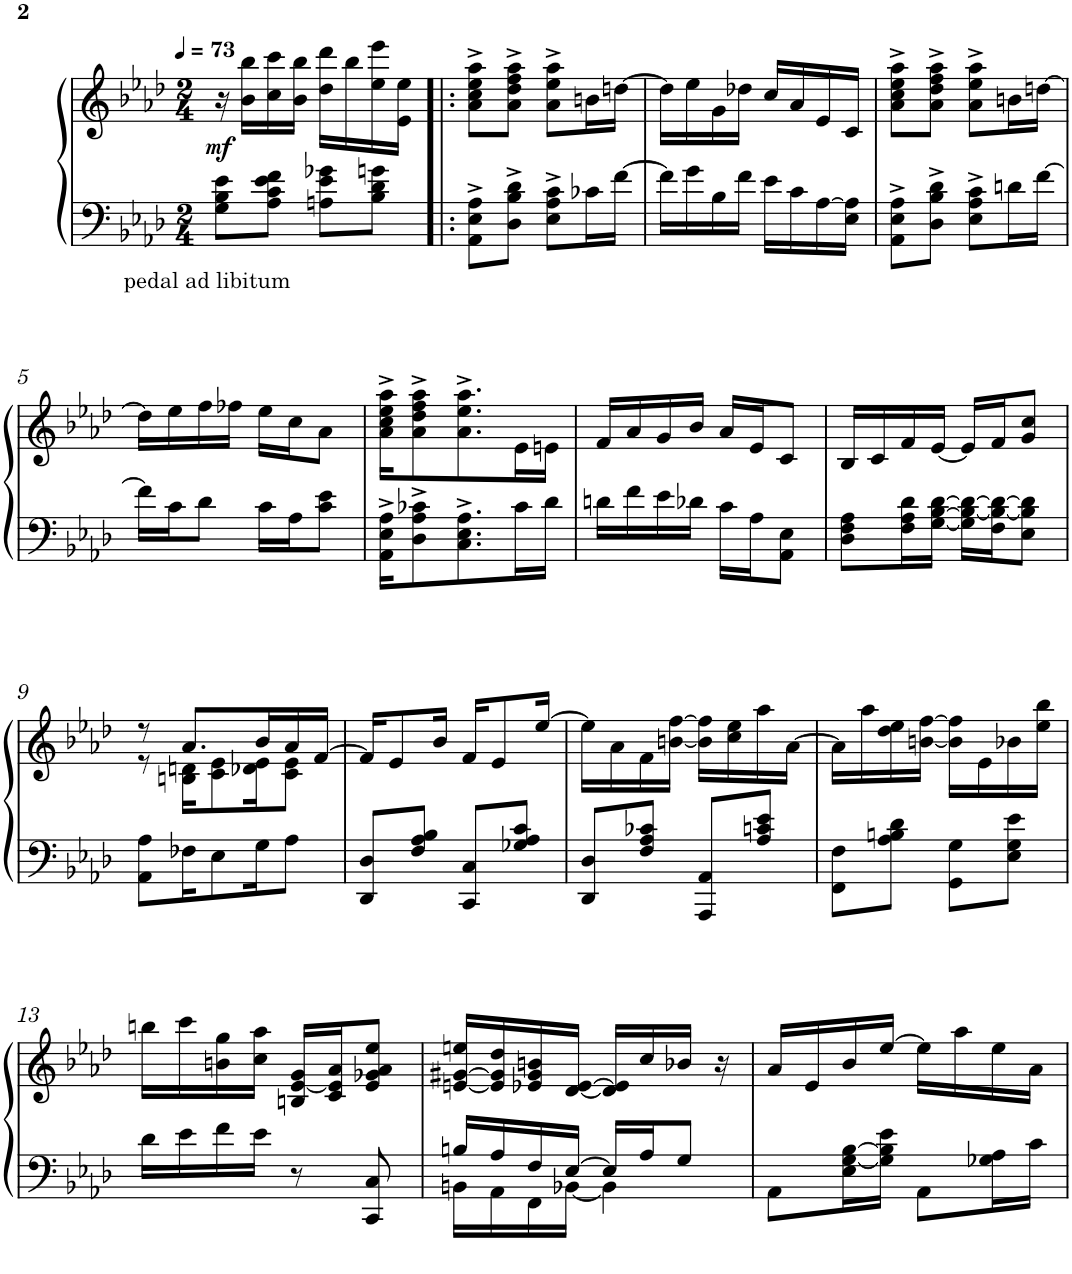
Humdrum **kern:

**kern	**kern	**dynam
*part1	*part1	*part1
*staff2	*staff1	*staff1/2
*I"Piano	*	*
*I'Pno.	*	*
*clefF4	*clefG2	*
*k[b-e-a-d-]	*k[b-e-a-d-]	*
*A-:	*A-:	*
*M2/4	*M2/4	*
*MM73	*MM73	*
=1	=1	=1
!LO:TX:b:t=pedal ad libitum	!	!
!	!	!LO:DY:a=2
8G\ 8B-\ 8e-\L	16r	mf
.	16b-\ 16bb-\LL	.
8A-\ 8c\ 8e-\ 8f\J	16cc\ 16ccc\	.
.	16b-\ 16bb-\JJ	.
8An\ 8e-\ 8g-X\L	16dd-\ 16ddd-\LL	.
.	16bb-\	.
8B-\ 8d-\ 8gn\J	16ee-\ 16eee-\	.
.	16e-\ 16ee-\JJ	.
=2!|:	=2!|:	=2!|:
8AA-\^ 8E-\^ 8A-\^L	8a-\^ 8cc\^ 8ee-\^ 8aa-\^L	.
8D-\^ 8B-\^ 8d-\^J	8a-\^ 8dd-\^ 8ff\^ 8aa-\^J	.
8E-\^ 8A-\^ 8c\^L	8a-\^ 8ee-\^ 8aa-\^L	.
16c-X\L	16bn\L	.
[16f\JJ	[16ddn\JJ	.
=3	=3	=3
16f\LL]	16dd\LL]	.
16g\	16ee-\	.
16B-\	16g\	.
16f\JJ	16dd-X\JJ	.
16e-\LL	16cc/LL	.
16c\	16a-/	.
[16A-\	16e-/	.
16E-\ 16A-\]JJ	16c/JJ	.
=4	=4	=4
8AA-\^ 8E-\^ 8A-\^L	8a-\^ 8cc\^ 8ee-\^ 8aa-\^L	.
8D-\^ 8B-\^ 8d-\^J	8a-\^ 8dd-\^ 8ff\^ 8aa-\^J	.
8E-\^ 8A-\^ 8c\^L	8a-\^ 8ee-\^ 8aa-\^L	.
16dn\L	16bn\L	.
[16f\JJ	[16ddn\JJ	.
!!LO:LB:g=z
=5	=5	=5
16f\LL]	16dd\LL]	.
16c\J	16ee-\	.
8d-\J	16ff\	.
.	16ff-X\JJ	.
16c\LL	16ee-\LL	.
16A-\J	16cc\J	.
8c\ 8e-\J	8a-\J	.
=6	=6	=6
16AA-\^ 16E-\^ 16A-\^KL	16a-\^ 16cc\^ 16ee-\^ 16aa-\^KL	.
8D-\^ 8A-\^ 8c-X\^	8a-\^ 8dd-\^ 8ff\^ 8aa-\^	.
8.C\^ 8.E-\^ 8.A-\^	8.a-\^ 8.ee-\^ 8.aa-\^	.
16c-\L	16e-\L	.
16d-\JJ	16en\JJ	.
=7	=7	=7
16dn\LL	16f/LL	.
16f\	16a-/	.
16e-\	16g/	.
16d-X\JJ	16b-/JJ	.
16c\LL	16a-/LL	.
16A-\J	16e-/J	.
8AA-\ 8E-\J	8c/J	.
=8	=8	=8
8D-\ 8F\ 8A-\L	16B-/LL	.
.	16c/	.
16F\ 16A-\ 16d-\L	16f/	.
[16G\ [16B-\ [16d-\JJ	[16e-/JJ	.
16G\] 16B-\_ 16d-\_LL	16e-/LL]	.
16F\ 16B-\_ 16d-\_J	16f/J	.
8E-\ 8B-\] 8d-\]J	8g/ 8cc/J	.
!!LO:LB:g=z
=9	=9	=9
*	*^	*
8AA-\ 8A-\L	8r	8r	.
16F-X\K	8.a-/L	16Bn\ 16dn\KL	.
8E-\	.	8c\ 8e-\	.
16G\K	16b-/L	16d-X\ 16e-\K	.
8A-\J	16a-/	8c\ 8e-\J	.
.	[>16f/JJ	.	.
*	*v	*v	*
=10	=10	=10
8DD-/ 8D-/L	16f/KL]	.
.	8e-/	.
8F/ 8A-/ 8B-/J	.	.
.	16b-/Jk	.
8CC/ 8C/L	16f/KL	.
.	8e-/	.
8G-X/ 8A-/ 8c/J	.	.
.	[16ee-/Jk	.
=11	=11	=11
8DD-/ 8D-/L	16ee-\LL]	.
.	16a-\	.
8F/ 8A-/ 8c-X/J	16f\	.
.	[16bn\ [16ff\JJ	.
8AAA-/ 8AA-/L	16b\] 16ff\]LL	.
.	16cc\ 16ee-\	.
8A-/ 8cn/ 8e-/J	16aa-\	.
.	[16a-\JJ	.
=12	=12	=12
8FF\ 8F\L	16a-\LL]	.
.	16aa-\	.
8A-\ 8Bn\ 8d-\J	16dd-\ 16ee-\	.
.	[16bn\ [16ff\JJ	.
8GG\ 8G\L	16b\] 16ff\]LL	.
.	16e-\	.
8E-\ 8G\ 8e-\J	16b-X\	.
.	16ee-\ 16bb-\JJ	.
!!LO:LB:g=z
=13	=13	=13
16d-\LL	16bbn\LL	.
16e-\	16ccc\	.
16f\	16bn\ 16gg\	.
16e-\JJ	16cc\ 16aa-\JJ	.
8r	16Bn/ [16e-/ 16g/LL	.
.	16c/ 16e-/] 16a-/J	.
8CC/ 8C/	8e-/ 8g-X/ 8a-/ 8ee-/J	.
=14	=14	=14
*^	*	*
16BBn\LL	16Bn/LL	[16en/ [16g#X/ 16een/LL	.
16AA-\	16A-/	16e/] 16g#/] 16dd-/	.
16FF\	16F/	16e-X/ 16g#/ 16bn/	.
[<16BB-X\JJ	[>16E-/JJ	[16d-/ [16e-/JJ	.
4BB-\]	16E-/LL]	16d-/] 16e-/]LL	.
.	16A-/J	16cc/	.
.	8G/J	16b-X/JJ	.
.	.	16r	.
*v	*v	*	*
=15	=15	=15
8AA-\L	16a-/LL	.
.	16e-/	.
16E-\ [16G\ [16B-\L	16b-/	.
16G\] 16B-\] 16e-\JJ	[16ee-/JJ	.
8AA-\L	16ee-\LL]	.
.	16aa-\	.
16G-X\ 16A-\L	16ee-\	.
16c\JJ	16a-\JJ	.
=	=	=
*-	*-	*-
